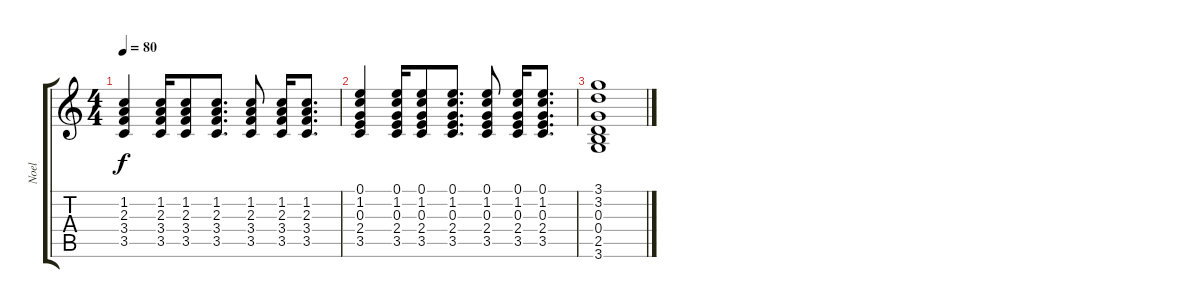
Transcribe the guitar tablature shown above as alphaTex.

\track ("Noel" "Noel") {instrument overdrivenguitar}
\staff {score tabs}
\tuning (E4 B3 G3 D3 A2 E2) {hide}
\ts (4 4)
\tempo 80
\clef g2
\ks c
(1.2 2.3 3.4 3.5).4{dy f} (1.2 2.3 3.4 3.5).16 (1.2 2.3 3.4 3.5).8 (1.2 2.3 3.4 3.5).8{d} (1.2 2.3 3.4 3.5).8 (1.2 2.3 3.4 3.5).16 (1.2 2.3 3.4 3.5).8{d} |
(0.1 1.2 0.3 2.4 3.5).4 (0.1 1.2 0.3 2.4 3.5).16 (0.1 1.2 0.3 2.4 3.5).8 (0.1 1.2 0.3 2.4 3.5).8{d} (0.1 1.2 0.3 2.4 3.5).8 (0.1 1.2 0.3 2.4 3.5).16 (0.1 1.2 0.3 2.4 3.5).8{d} |
(3.1 3.2 0.3 0.4 2.5 3.6).1
